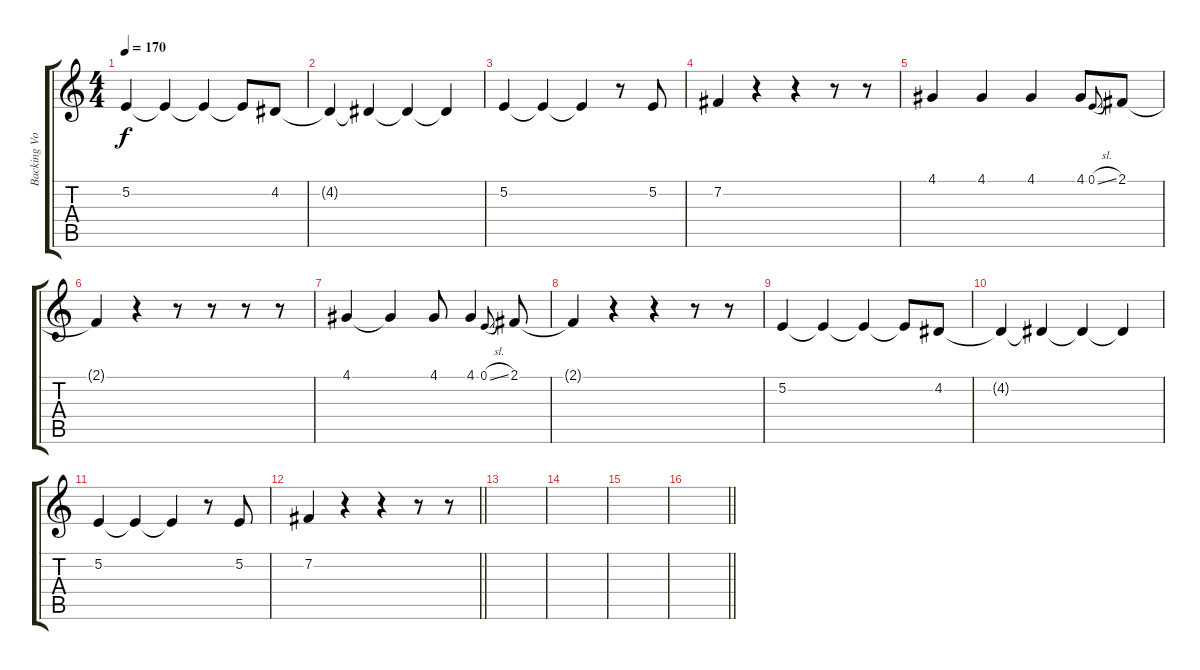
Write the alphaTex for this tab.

\track ("Backing Vocals" "Backing Vo") {instrument bassoon}
\staff {score tabs}
\tuning (E4 B3 G3 D3 A2 E2) {hide}
\ts (4 4)
\tempo 170
\clef g2
\ks c
5.2.4{dy f} 5.2{t}.4 5.2{t}.4 5.2{t}.8 4.2.8 |
4.2{t}.4 4.2{t}.4 4.2{t}.4 4.2{t}.4 |
5.2.4 5.2{t}.4 5.2{t}.4 r.8 5.2.8 |
7.2.4 r.4 r.4 r.8 r.8 |
4.1.4 4.1.4 4.1.4 4.1.8 0.1{sl}.8{gr onbeat} 2.1.8 |
2.1{t}.4 r.4 r.8 r.8 r.8 r.8 |
4.1.4 4.1{t}.4 4.1.8 4.1.4 0.1{sl}.8{gr onbeat} 2.1.8 |
2.1{t}.4 r.4 r.4 r.8 r.8 |
5.2.4 5.2{t}.4 5.2{t}.4 5.2{t}.8 4.2.8 |
4.2{t}.4 4.2{t}.4 4.2{t}.4 4.2{t}.4 |
5.2.4 5.2{t}.4 5.2{t}.4 r.8 5.2.8 |
\barLineRight lightlight
7.2.4 r.4 r.4 r.8 r.8 |
|
|
|
\barLineRight lightlight
